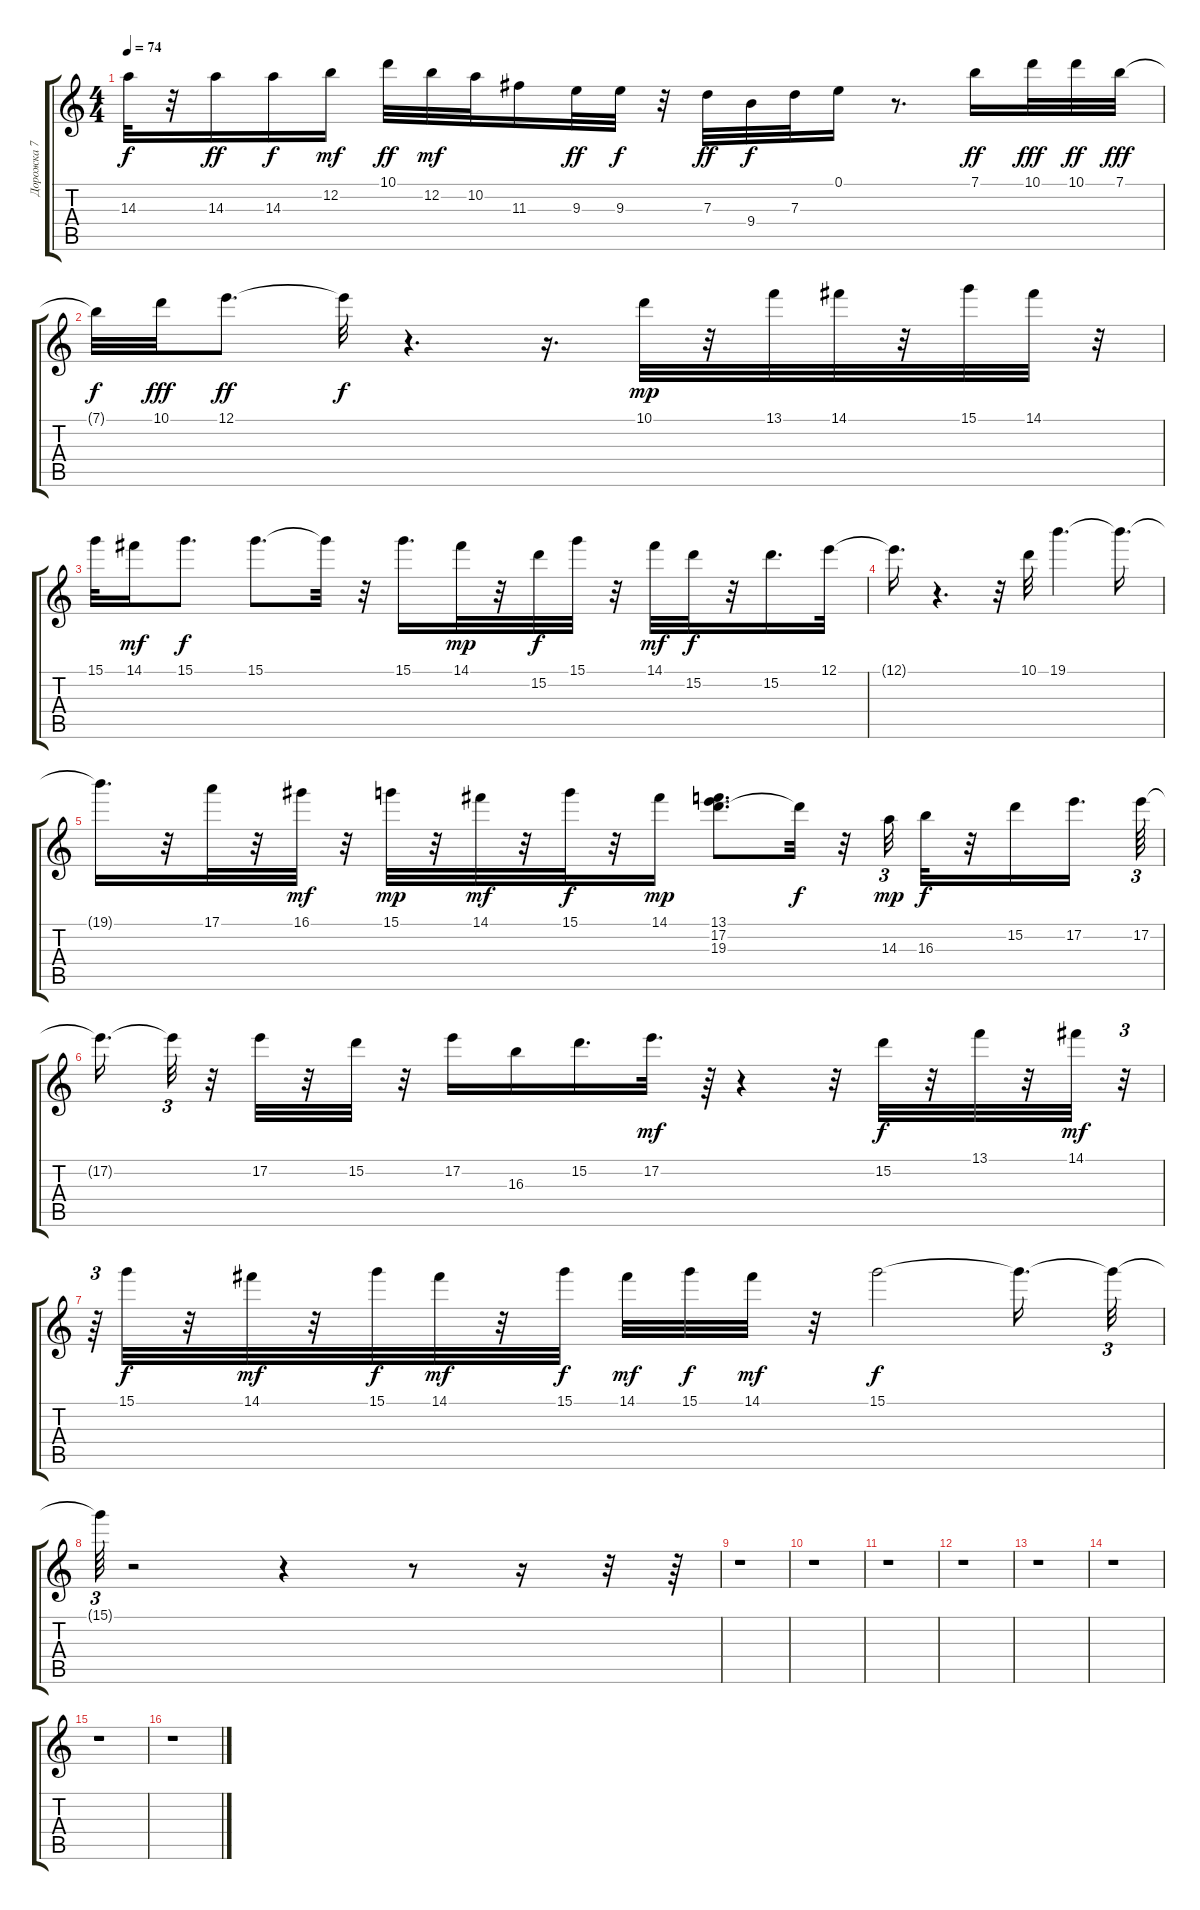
\track ("Дорожка 7" "Дорожка 7") {instrument distortionguitar}
\staff {score tabs}
\tuning (E4 B3 G3 D3 A2 E2) {hide}
\ts (4 4)
\tempo 74
\clef g2
\ks c
14.3{t}.32{dy f} r.32 14.3.16{dy ff} 14.3.16{dy f} 12.2.16{dy mf} 10.1.32{dy ff} 12.2.32{dy mf} 10.2.32 11.3.16 9.3.32{dy ff} 9.3.32{dy f} r.32 7.3.32{dy ff} 9.4.32{dy f} 7.3.32 0.1.16 r.8{d} 7.1.16{dy ff} 10.1.32{dy fff} 10.1.32{dy ff} 7.1.32{dy fff} |
7.1{t}.32{dy f} 10.1.32{dy fff} 12.1.8{d dy ff} 12.1{t}.32{dy f} r.4{d} r.16{d} 10.1.32{dy mp} r.32 13.1.32 14.1.32 r.32 15.1.32 14.1.32 r.32 |
15.1.32 14.1.16{dy mf} 15.1.8{d dy f} 15.1.8{d} 15.1{t}.32 r.32 15.1.16{d} 14.1.32{dy mp} r.32 15.2.32{dy f} 15.1.32 r.32 14.1.32{dy mf} 15.2.32{dy f} r.32 15.2.16{d} 12.1.32 |
12.1{t}.16{d} r.4{d} r.32 10.1.32 19.1.4{d} 19.1{t}.16{d} |
19.1{t}.16{d} r.32 17.1.32 r.32 16.1.32{dy mf} r.32 15.1.32{dy mp} r.32 14.1.32{dy mf} r.32 15.1.32{dy f} r.32 14.1.16{dy mp} (13.1 17.2 19.3).8{d} 19.3{t}.32{dy f} r.32 14.3.32{tu (3 2) dy mp} 16.3.32{dy f} r.32 15.2.16 17.2.16{d} 17.2.64{tu (3 2)} |
17.2{t}.16{d} 17.2{t}.32{tu (3 2)} r.32 17.2.32 r.32 15.2.32 r.32 17.2.16 16.3.16 15.2.16{d} 17.2.32{d dy mf} r.64 r.4 r.32 15.2.32{dy f} r.32 13.1.32 r.32 14.1.32{dy mf} r.32{tu (3 2)} |
r.64{tu (3 2)} 15.1.32{dy f} r.32 14.1.32{dy mf} r.32 15.1.32{dy f} 14.1.32{dy mf} r.32 15.1.32{dy f} 14.1.32{dy mf} 15.1.32{dy f} 14.1.32{dy mf} r.32 15.1.2{dy f} 15.1{t}.16{d} 15.1{t}.32{tu (3 2)} |
15.1{t}.64{tu (3 2)} r.2 r.4 r.8 r.16 r.32 r.64 |
r.1 |
r.1 |
r.1 |
r.1 |
r.1 |
r.1 |
r.1 |
r.1
